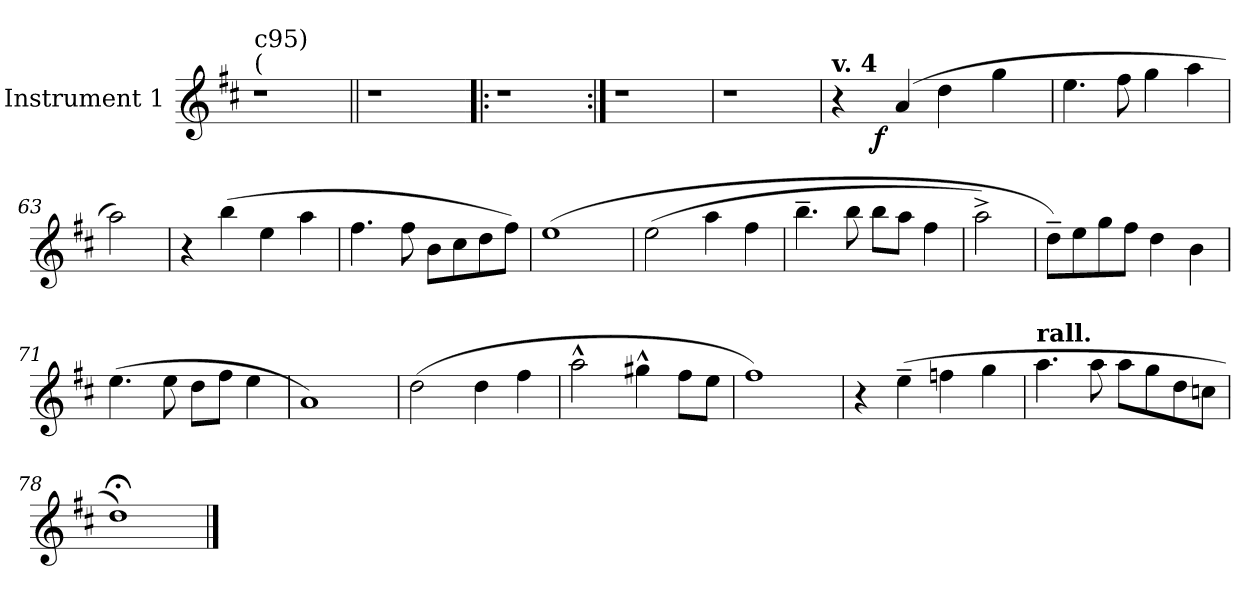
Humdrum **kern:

**kern	**dynam
*part1	*part1
*staff1	*staff1
*I"Instrument 1	*
!!LO:PB:g=z
*stria5	*
*clefG2	*
*k[f#c#]	*
*D:	*
*MM143	*
=1	=1
!LO:TX:a:t=(	!
!LO:TX:a:t=c95)	!
1r	.
=2||	=2||
1r	.
=3	=3
1r	.
=4	=4
1r	.
=5	=5
1r	.
=6	=6
1r	.
=7||	=7||
1r	.
=8	=8
1r	.
=9	=9
1r	.
=10	=10
1r	.
=11	=11
1r	.
=12	=12
1r	.
=13	=13
1r	.
=14	=14
1r	.
=15	=15
1r	.
=16	=16
1r	.
=17	=17
1r	.
=18	=18
1r	.
=19	=19
1r	.
!!LO:LB:g=z
=20	=20
1r	.
=21	=21
1r	.
=22	=22
1r	.
=23	=23
1r	.
=24	=24
1r	.
=25!|:	=25!|:
1r	.
=26:|!	=26:|!
1r	.
=27	=27
1r	.
=28	=28
1r	.
=29	=29
1r	.
=30	=30
1r	.
=31	=31
1r	.
=32	=32
1r	.
=33	=33
1r	.
=34	=34
1r	.
=35	=35
1r	.
=36	=36
1r	.
=37	=37
1r	.
=38	=38
1r	.
=39	=39
1r	.
=40	=40
1r	.
=41	=41
1r	.
=42	=42
1r	.
!!LO:LB:g=z
=43:|!	=43:|!
1r	.
=44	=44
1r	.
=45	=45
1r	.
=46	=46
1r	.
=47	=47
1r	.
=48	=48
1r	.
=49	=49
1r	.
=50	=50
1r	.
=51	=51
1r	.
=52	=52
1r	.
=53	=53
1r	.
=54	=54
1r	.
=55	=55
1r	.
=56	=56
1r	.
=57	=57
1r	.
=58	=58
1r	.
=59	=59
1r	.
=60	=60
1r	.
!!LO:LB:g=z
=61	=61
*^	*
!LO:TX:a:B:t=v. 4	!	!
4r	8ryy	.
.	32.ryy	.
!	!	!LO:DY:b
.	2ryy	f
(<4a/	.	.
4dd\	.	.
.	4ryy	.
4gg\	.	.
.	16ryy	.
.	64ryy	.
*v	*v	*
=62	=62
4.ee\	.
8ff#\	.
4gg\	.
4aa\	.
=63	=63
2aa\)	.
=64	=64
4r	.
(>4bb\	.
4ee\	.
4aa\	.
=65	=65
4.ff#\	.
8ff#\	.
8b\L	.
8cc#\	.
8dd\	.
8ff#\J)	.
!!LO:LB:g=z
=66	=66
(<1ee	.
=67	=67
(>2ee\	.
4aa\	.
4ff#\	.
=68	=68
4.bb~>\	.
8bb\	.
8bb\L	.
8aa\J	.
4ff#\	.
=69	=69
2aa^>\)	.
=70	=70
8dd~>\L)	.
8ee\	.
8gg\	.
8ff#\J	.
4dd\	.
4b\	.
!!LO:LB:g=z
=71	=71
(>4.ee\	.
8ee\	.
8dd\L	.
8ff#\J	.
4ee\	.
=72	=72
1a)	.
=73	=73
(<2dd\	.
4dd\	.
4ff#\	.
=74	=74
2aa^^>\	.
4gg#X^^>\	.
8ff#\L	.
8ee\J	.
!!LO:LB:g=z
=75	=75
1ff#)	.
=76	=76
4r	.
(>4ee~>\	.
4ffn\	.
4gg\	.
=77	=77
!LO:TX:a:B:t=rall.	!
4.aa\	.
8aa\	.
8aa\L	.
8gg\	.
8dd\	.
8ccn\J	.
=78	=78
1dd;<)	.
==	==
*-	*-
